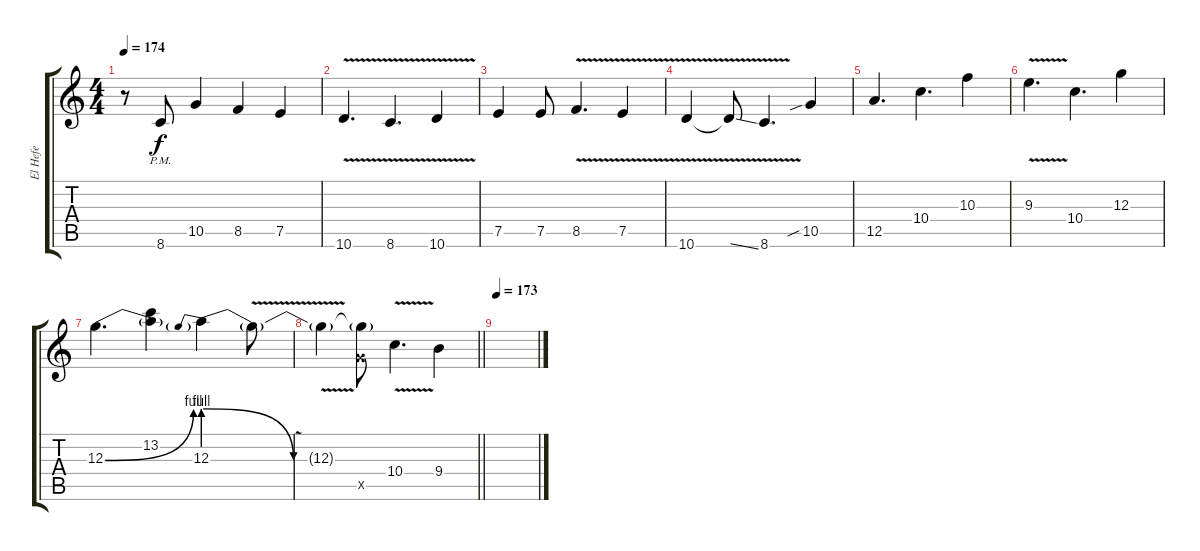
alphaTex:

\track ("El Hefe" "El Hefe") {instrument distortionguitar}
\staff {score tabs}
\tuning (E4 B3 G3 D3 A2 E2) {hide}
\ts (4 4)
\section ("" "")
\tempo 174
\clef g2
\ks c
r.8{dy f} 8.6{pm}.8 10.5.4 8.5.4 7.5.4 |
10.6{v}.4{d} 8.6{v}.4{d} 10.6{v}.4 |
7.5.4 7.5.8 8.5{v}.4{d} 7.5{v}.4 |
10.6{v}.4 10.6{ss t}.8 8.6{v}.4{d} 10.5{sib}.4 |
12.5.4{d} 10.4.4{d} 10.3.4 |
9.3{v}.4{d} 10.4.4{d} 12.3.4 |
12.3{be (bend 0 0 60 4)}.4{d} (13.2 12.3{t}).4 12.3{be (prebendrelease 0 4 60 0)}.4 12.3{v t}.8 |
\barLineRight lightlight
12.3{t}.4 (12.3{t} 10.5{x}).8 10.4{v}.4{d} 9.4.4 |
\section ("" "")
\tempo 173
